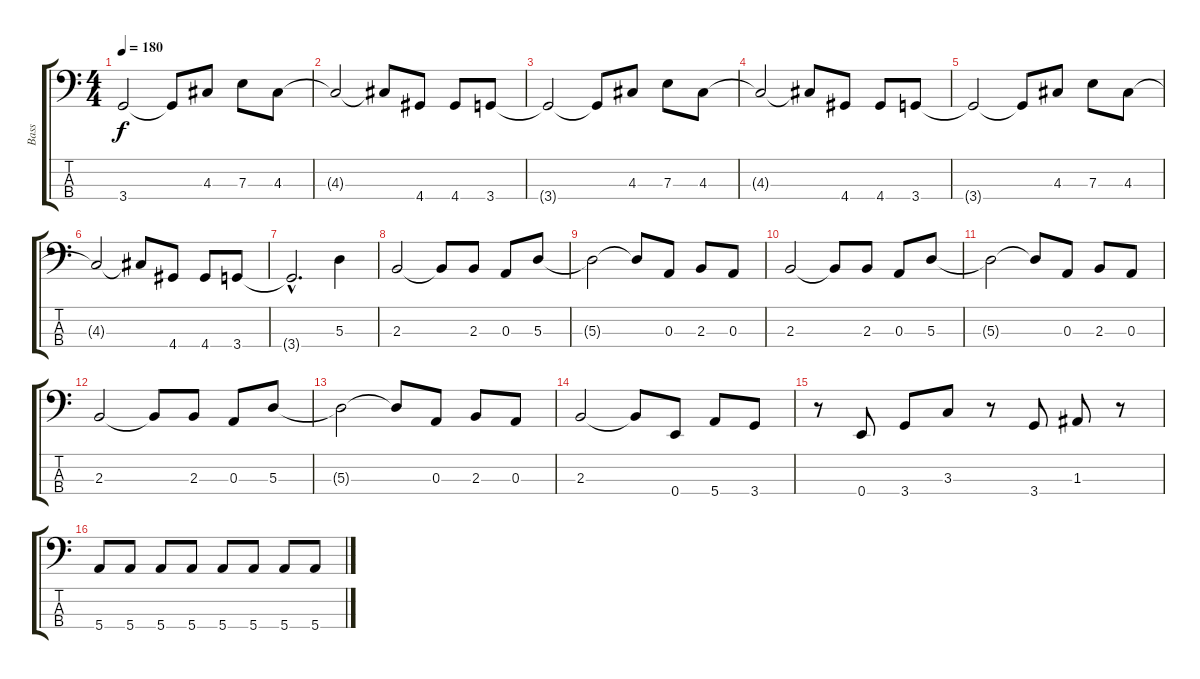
\track ("Bass" "Bass") {instrument electricbasspick}
\staff {score tabs}
\tuning (G2 D2 A1 E1) {hide}
\ts (4 4)
\tempo 180
\clef f4
\ks c
3.4{t}.2{dy f} 3.4{t}.8 4.3.8 7.3.8 4.3.8 |
4.3{t}.2 4.3{t}.8 4.4.8 4.4.8 3.4.8 |
3.4{t}.2 3.4{t}.8 4.3.8 7.3.8 4.3.8 |
4.3{t}.2 4.3{t}.8 4.4.8 4.4.8 3.4.8 |
3.4{t}.2 3.4{t}.8 4.3.8 7.3.8 4.3.8 |
4.3{t}.2 4.3{t}.8 4.4.8 4.4.8 3.4.8 |
3.4{hac t}.2{d} 5.3.4 |
2.3.2 2.3{t}.8 2.3.8 0.3.8 5.3.8 |
5.3{t}.2 5.3{t}.8 0.3.8 2.3.8 0.3.8 |
2.3.2 2.3{t}.8 2.3.8 0.3.8 5.3.8 |
5.3{t}.2 5.3{t}.8 0.3.8 2.3.8 0.3.8 |
2.3.2 2.3{t}.8 2.3.8 0.3.8 5.3.8 |
5.3{t}.2 5.3{t}.8 0.3.8 2.3.8 0.3.8 |
2.3.2 2.3{t}.8 0.4.8 5.4.8 3.4.8 |
r.8 0.4.8 3.4.8 3.3.8 r.8 3.4.8 1.3.8 r.8 |
5.4.8 5.4.8 5.4.8 5.4.8 5.4.8 5.4.8 5.4.8 5.4.8
